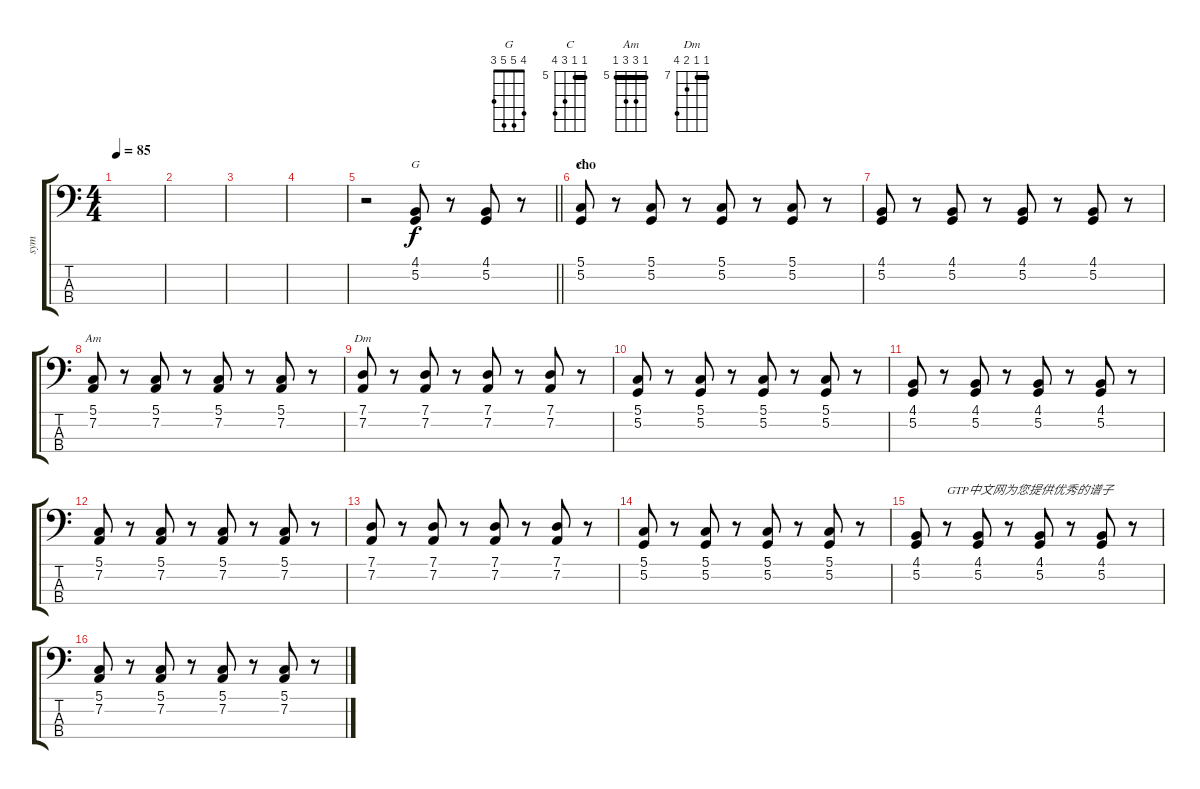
\track ("sym" "sym") {instrument voiceoohs}
\staff {score tabs}
\tuning (G2 D2 A1 E1) {hide}
\chord ("G" 4 5 5 3)
\chord ("C" 5 5 7 8) {firstfret 5 barre 5}
\chord ("Am" 5 7 7 5) {firstfret 5 barre 5}
\chord ("Dm" 7 7 8 10) {firstfret 7 barre 7}
\ts (4 4)
\tempo 85
\clef f4
\ks c
|
|
|
|
\barLineRight lightlight
r.2 (4.1 5.2).8{ch "G"} r.8 (4.1 5.2).8 r.8 |
\section ("" "cho")
(5.1 5.2).8{ch "C"} r.8 (5.1 5.2).8 r.8 (5.1 5.2).8 r.8 (5.1 5.2).8 r.8 |
(4.1 5.2).8 r.8 (4.1 5.2).8 r.8 (4.1 5.2).8 r.8 (4.1 5.2).8 r.8 |
(5.1 7.2).8{ch "Am"} r.8 (5.1 7.2).8 r.8 (5.1 7.2).8 r.8 (5.1 7.2).8 r.8 |
(7.1 7.2).8{ch "Dm"} r.8 (7.1 7.2).8 r.8 (7.1 7.2).8 r.8 (7.1 7.2).8 r.8 |
(5.1 5.2).8 r.8 (5.1 5.2).8 r.8 (5.1 5.2).8 r.8 (5.1 5.2).8 r.8 |
(4.1 5.2).8 r.8 (4.1 5.2).8 r.8 (4.1 5.2).8 r.8 (4.1 5.2).8 r.8 |
(5.1 7.2).8 r.8 (5.1 7.2).8 r.8 (5.1 7.2).8 r.8 (5.1 7.2).8 r.8 |
(7.1 7.2).8 r.8 (7.1 7.2).8 r.8 (7.1 7.2).8 r.8 (7.1 7.2).8 r.8 |
(5.1 5.2).8 r.8 (5.1 5.2).8 r.8 (5.1 5.2).8 r.8 (5.1 5.2).8 r.8 |
(4.1 5.2).8 r.8{txt "GTP中文网为您提供优秀的谱子"} (4.1 5.2).8 r.8 (4.1 5.2).8 r.8 (4.1 5.2).8 r.8 |
(5.1 7.2).8 r.8 (5.1 7.2).8 r.8 (5.1 7.2).8 r.8 (5.1 7.2).8 r.8
